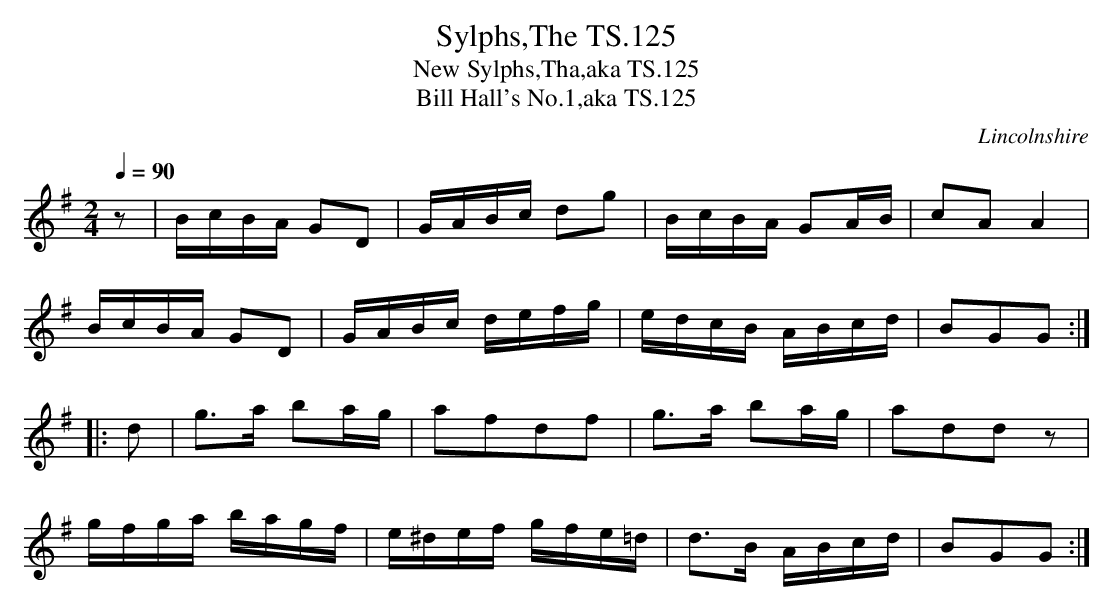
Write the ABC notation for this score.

X:1
T:Sylphs,The TS.125
T:New Sylphs,Tha,aka TS.125
T:Bill Hall's No.1,aka TS.125
L:1/16
M:2/4
O:Lincolnshire
Q:1/4=90
K:G
z2|BcBA G2D2|GABc d2g2|BcBA G2AB|c2A2A4|!
BcBA G2D2|GABc defg|edcB ABcd|B2G2G2:|!
|:d2|g2>a2 b2ag|a2f2d2f2|g2>a2 b2ag|a2d2d2z2|!
gfga bagf|e^def gfe=d|d2>B2 ABcd|B2G2G2:|]
